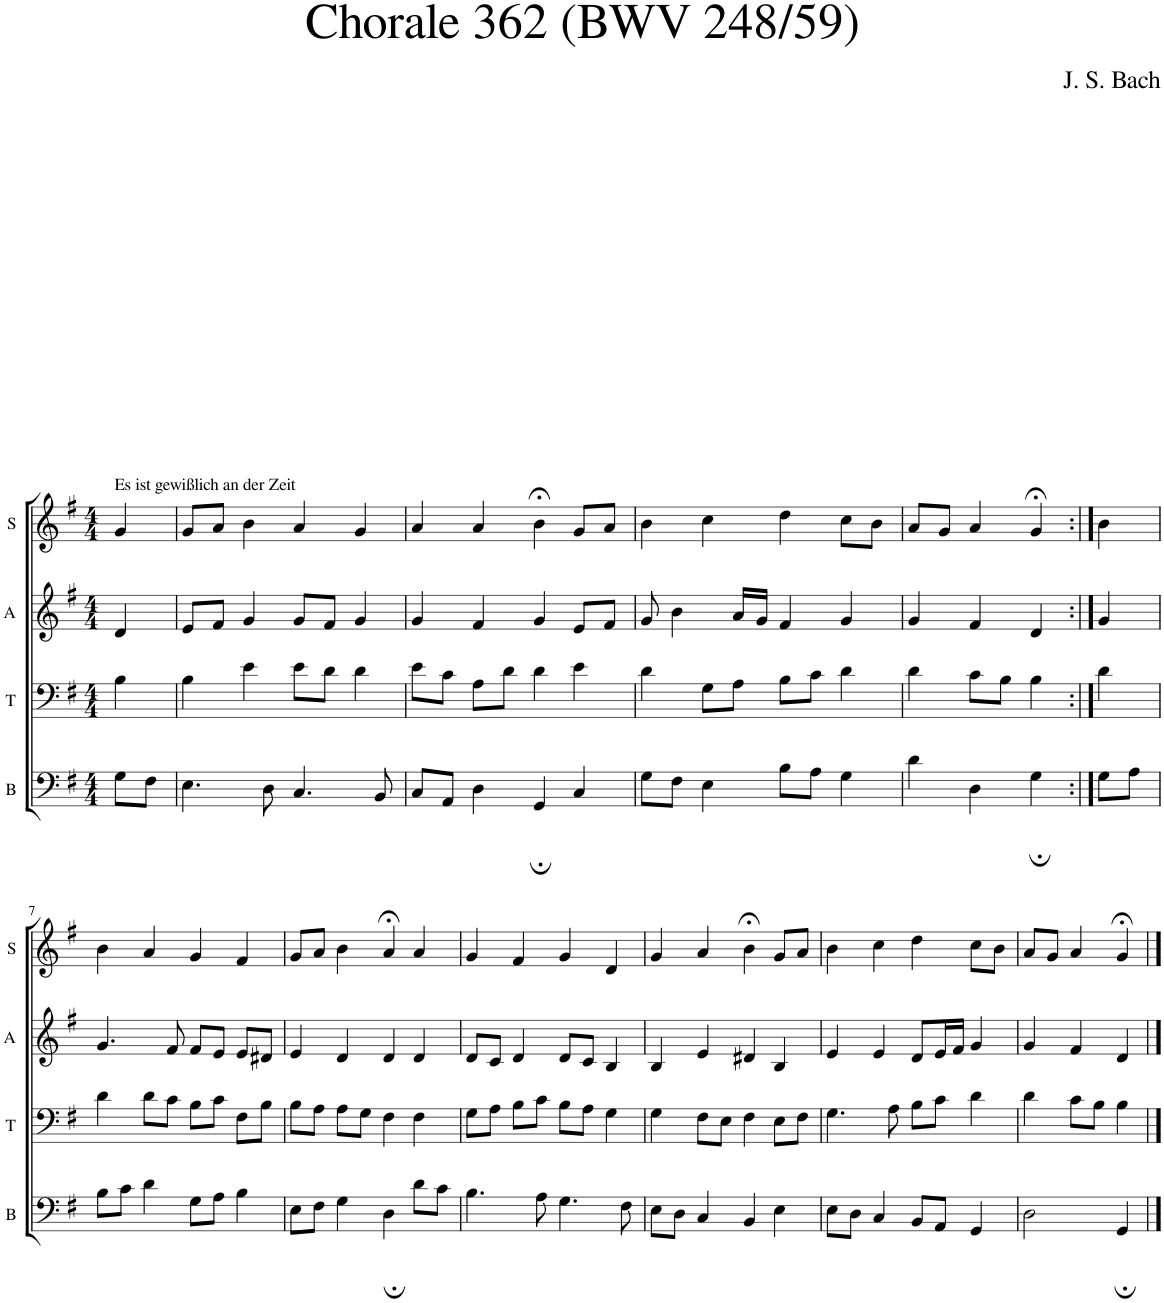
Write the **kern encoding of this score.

**kern	**kern	**kern	**kern
*part4	*part3	*part2	*part1
*staff4	*staff3	*staff2	*staff1
*I"B	*I"T	*I"A	*I"S
*I'B	*I'T	*I'A	*I'S
*clefF4	*clefF4	*clefG2	*clefG2
*k[f#]	*k[f#]	*k[f#]	*k[f#]
*M4/4	*M4/4	*M4/4	*M4/4
=1	=1	=1	=1
!	!	!	!LO:TX:a:t=Es ist gewißlich an der Zeit
8G\L	4B\	4d/	4g/
8F#\J	.	.	.
=2	=2	=2	=2
4.E\	4B\	8e/L	8g/L
.	.	8f#/J	8a/J
.	4e\	4g/	4b\
8D\	.	.	.
4.C/	8e\L	8g/L	4a/
.	8d\J	8f#/J	.
.	4d\	4g/	4g/
8BB/	.	.	.
=3	=3	=3	=3
8C/L	8e\L	4g/	4a/
8AA/J	8c\J	.	.
4D\	8A\L	4f#/	4a/
.	8d\J	.	.
4GG;/	4d\	4g/	4b;<\
4C/	4e\	8e/L	8g/L
.	.	8f#/J	8a/J
=4	=4	=4	=4
8G\L	4d\	8g/	4b\
8F#\J	.	4b\	.
4E\	8G\L	.	4cc\
.	8A\J	16a/LL	.
.	.	16g/JJ	.
8B\L	8B\L	4f#/	4dd\
8A\J	8c\J	.	.
4G\	4d\	4g/	8cc\L
.	.	.	8b\J
=5	=5	=5	=5
4d\	4d\	4g/	8a/L
.	.	.	8g/J
4D\	8c\L	4f#/	4a/
.	8B\J	.	.
4G;\	4B\	4d/	4g;</
=6:|!	=6:|!	=6:|!	=6:|!
8G\L	4d\	4g/	4b\
8A\J	.	.	.
!!LO:LB:g=z
=7	=7	=7	=7
8B\L	4d\	4.g/	4b\
8c\J	.	.	.
4d\	8d\L	.	4a/
.	8c\J	8f#/	.
8G\L	8B\L	8f#/L	4g/
8A\J	8c\J	8e/J	.
4B\	8F#\L	8e/L	4f#/
.	8B\J	8d#X/J	.
=8	=8	=8	=8
8E\L	8B\L	4e/	8g/L
8F#\J	8A\J	.	8a/J
4G\	8A\L	4d/	4b\
.	8G\J	.	.
4D;\	4F#\	4d/	4a;</
8d\L	4F#\	4d/	4a/
8c\J	.	.	.
=9	=9	=9	=9
4.B\	8G\L	8d/L	4g/
.	8A\J	8c/J	.
.	8B\L	4d/	4f#/
8A\	8c\J	.	.
4.G\	8B\L	8d/L	4g/
.	8A\J	8c/J	.
.	4G\	4B/	4d/
8F#\	.	.	.
=10	=10	=10	=10
8E\L	4G\	4B/	4g/
8D\J	.	.	.
4C/	8F#\L	4e/	4a/
.	8E\J	.	.
4BB/	4F#\	4d#X/	4b;<\
4E\	8E\L	4B/	8g/L
.	8F#\J	.	8a/J
=11	=11	=11	=11
8E\L	4.G\	4e/	4b\
8D\J	.	.	.
4C/	.	4e/	4cc\
.	8A\	.	.
8BB/L	8B\L	8d/L	4dd\
8AA/J	8c\J	16e/L	.
.	.	16f#/JJ	.
4GG/	4d\	4g/	8cc\L
.	.	.	8b\J
=12	=12	=12	=12
2D\	4d\	4g/	8a/L
.	.	.	8g/J
.	8c\L	4f#/	4a/
.	8B\J	.	.
4GG;/	4B\	4d/	4g;</
==	==	==	==
*-	*-	*-	*-
